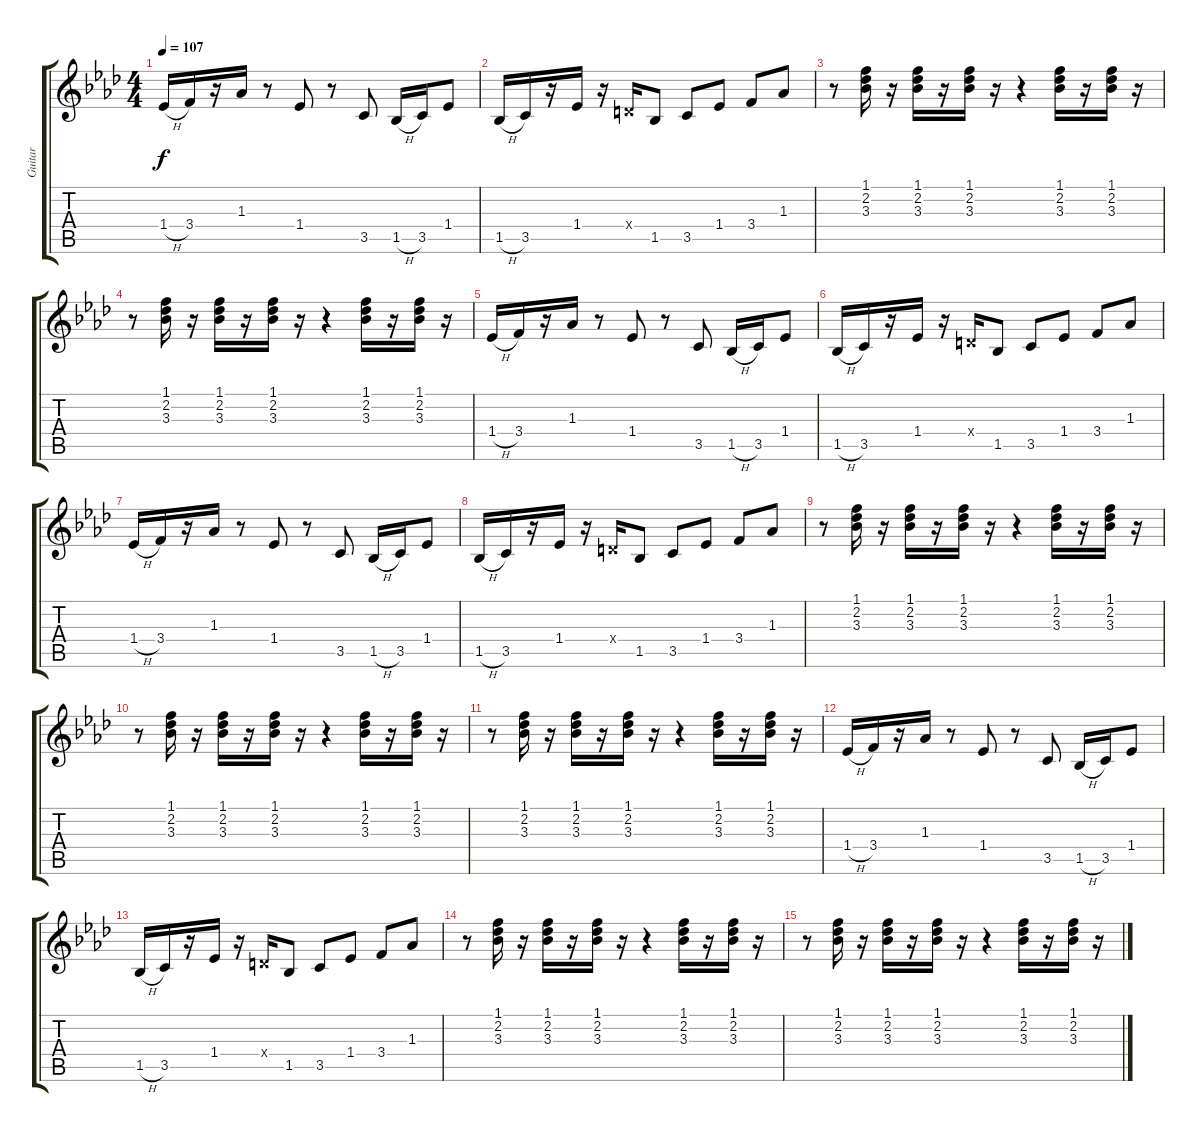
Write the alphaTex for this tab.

\track ("Guitar" "Guitar") {instrument electricguitarmuted}
\staff {score tabs}
\tuning (E4 B3 G3 D3 A2 E2) {hide}
\ts (4 4)
\tempo 107
\clef g2
\ks ab
1.4{h}.16{dy f} 3.4.16 r.16 1.3.16 r.8 1.4.8 r.8 3.5.8 1.5{h}.16 3.5.16 1.4.8 |
1.5{h}.16 3.5.16 r.16 1.4.16 r.16 0.4{x}.16 1.5.8 3.5.8 1.4.8 3.4.8 1.3.8 |
r.8 (1.1 2.2 3.3).16 r.16 (1.1 2.2 3.3).16 r.16 (1.1 2.2 3.3).16 r.16 r.4 (1.1 2.2 3.3).16 r.16 (1.1 2.2 3.3).16 r.16 |
r.8 (1.1 2.2 3.3).16 r.16 (1.1 2.2 3.3).16 r.16 (1.1 2.2 3.3).16 r.16 r.4 (1.1 2.2 3.3).16 r.16 (1.1 2.2 3.3).16 r.16 |
1.4{h}.16 3.4.16 r.16 1.3.16 r.8 1.4.8 r.8 3.5.8 1.5{h}.16 3.5.16 1.4.8 |
1.5{h}.16 3.5.16 r.16 1.4.16 r.16 0.4{x}.16 1.5.8 3.5.8 1.4.8 3.4.8 1.3.8 |
1.4{h}.16 3.4.16 r.16 1.3.16 r.8 1.4.8 r.8 3.5.8 1.5{h}.16 3.5.16 1.4.8 |
1.5{h}.16 3.5.16 r.16 1.4.16 r.16 0.4{x}.16 1.5.8 3.5.8 1.4.8 3.4.8 1.3.8 |
r.8 (1.1 2.2 3.3).16 r.16 (1.1 2.2 3.3).16 r.16 (1.1 2.2 3.3).16 r.16 r.4 (1.1 2.2 3.3).16 r.16 (1.1 2.2 3.3).16 r.16 |
r.8 (1.1 2.2 3.3).16 r.16 (1.1 2.2 3.3).16 r.16 (1.1 2.2 3.3).16 r.16 r.4 (1.1 2.2 3.3).16 r.16 (1.1 2.2 3.3).16 r.16 |
r.8 (1.1 2.2 3.3).16 r.16 (1.1 2.2 3.3).16 r.16 (1.1 2.2 3.3).16 r.16 r.4 (1.1 2.2 3.3).16 r.16 (1.1 2.2 3.3).16 r.16 |
1.4{h}.16 3.4.16 r.16 1.3.16 r.8 1.4.8 r.8 3.5.8 1.5{h}.16 3.5.16 1.4.8 |
1.5{h}.16 3.5.16 r.16 1.4.16 r.16 0.4{x}.16 1.5.8 3.5.8 1.4.8 3.4.8 1.3.8 |
r.8 (1.1 2.2 3.3).16 r.16 (1.1 2.2 3.3).16 r.16 (1.1 2.2 3.3).16 r.16 r.4 (1.1 2.2 3.3).16 r.16 (1.1 2.2 3.3).16 r.16 |
r.8 (1.1 2.2 3.3).16 r.16 (1.1 2.2 3.3).16 r.16 (1.1 2.2 3.3).16 r.16 r.4 (1.1 2.2 3.3).16 r.16 (1.1 2.2 3.3).16 r.16
